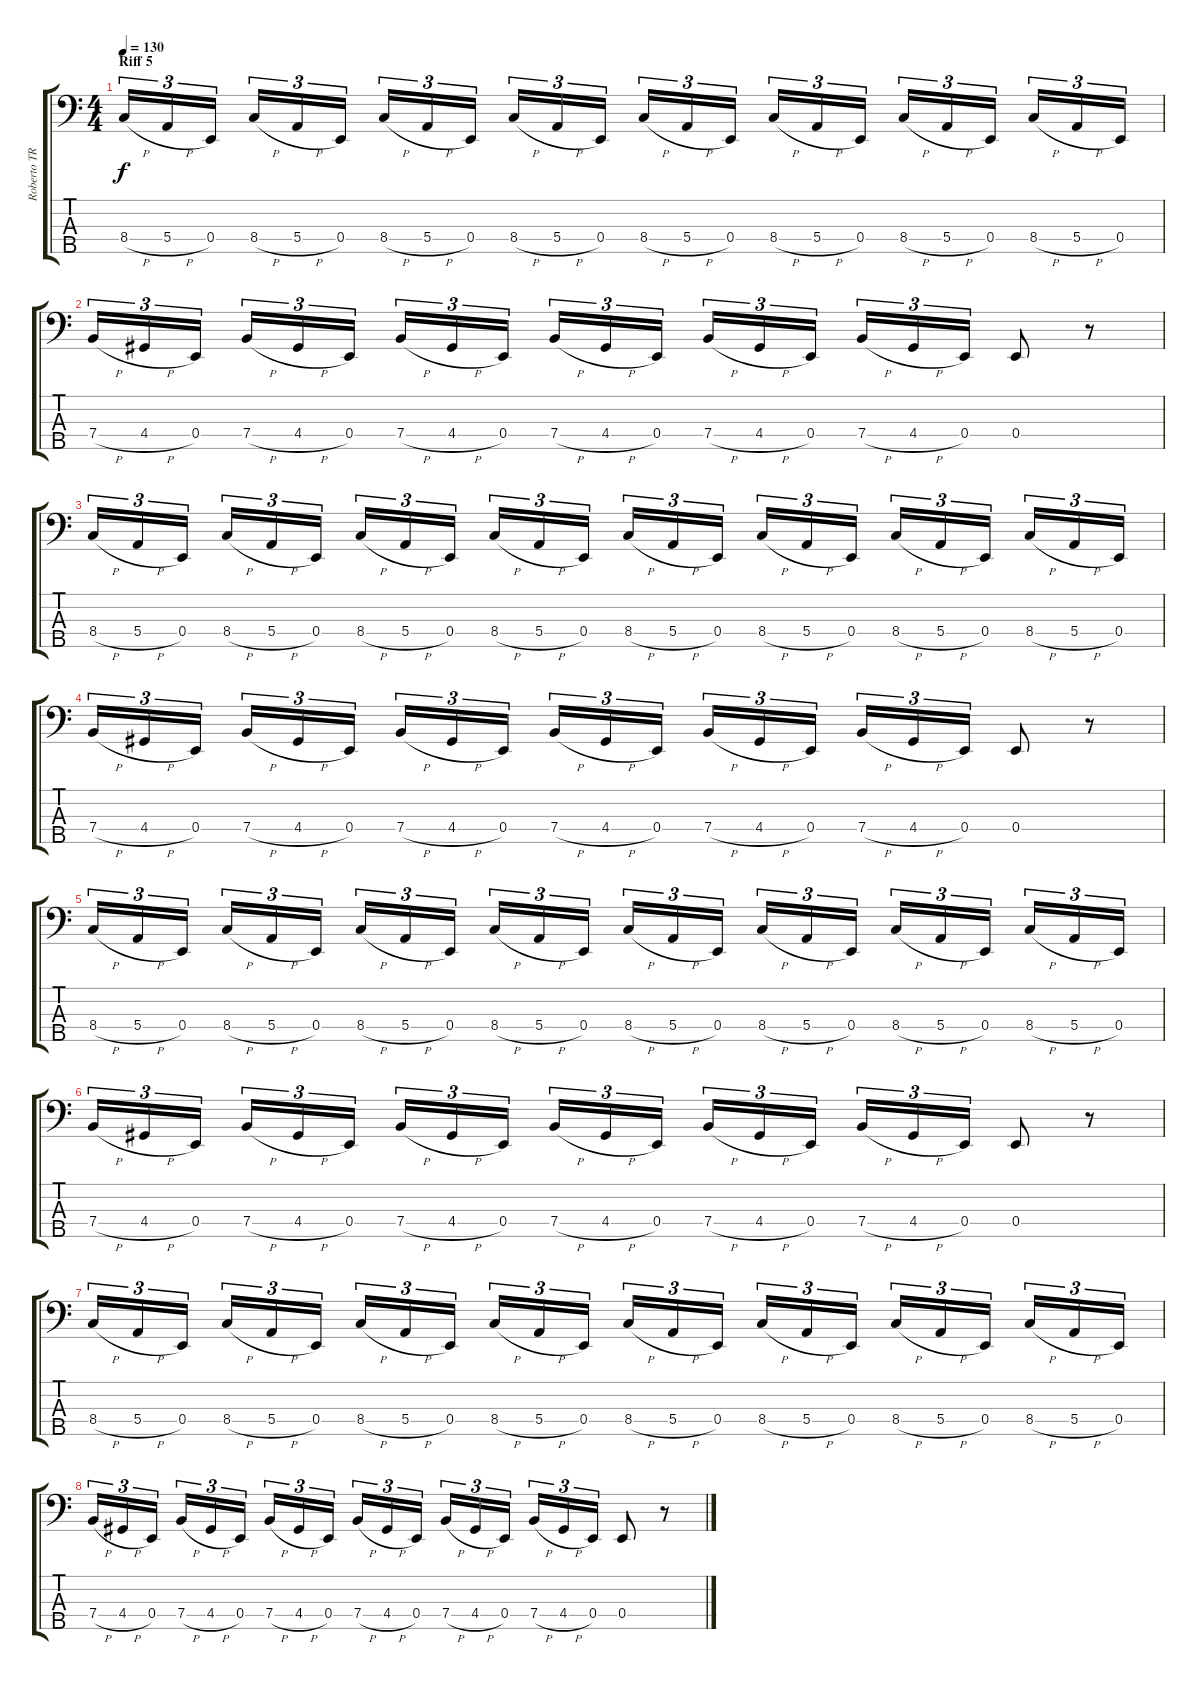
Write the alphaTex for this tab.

\track ("Roberto TRUJILLO" "Roberto TR") {instrument electricbassfinger}
\staff {score tabs}
\tuning (G2 D2 A1 E1 B0) {hide}
\ts (4 4)
\section ("" "Riff 5")
\tempo 130
\clef f4
\ks c
8.4{h}.16{tu (3 2) dy f} 5.4{h}.16{tu (3 2)} 0.4.16{tu (3 2) beam splitsecondary} 8.4{h}.16{tu (3 2)} 5.4{h}.16{tu (3 2)} 0.4.16{tu (3 2)} 8.4{h}.16{tu (3 2)} 5.4{h}.16{tu (3 2)} 0.4.16{tu (3 2) beam splitsecondary} 8.4{h}.16{tu (3 2)} 5.4{h}.16{tu (3 2)} 0.4.16{tu (3 2)} 8.4{h}.16{tu (3 2)} 5.4{h}.16{tu (3 2)} 0.4.16{tu (3 2) beam splitsecondary} 8.4{h}.16{tu (3 2)} 5.4{h}.16{tu (3 2)} 0.4.16{tu (3 2)} 8.4{h}.16{tu (3 2)} 5.4{h}.16{tu (3 2)} 0.4.16{tu (3 2) beam splitsecondary} 8.4{h}.16{tu (3 2)} 5.4{h}.16{tu (3 2)} 0.4.16{tu (3 2)} |
7.4{h}.16{tu (3 2)} 4.4{h}.16{tu (3 2)} 0.4.16{tu (3 2) beam splitsecondary} 7.4{h}.16{tu (3 2)} 4.4{h}.16{tu (3 2)} 0.4.16{tu (3 2)} 7.4{h}.16{tu (3 2)} 4.4{h}.16{tu (3 2)} 0.4.16{tu (3 2) beam splitsecondary} 7.4{h}.16{tu (3 2)} 4.4{h}.16{tu (3 2)} 0.4.16{tu (3 2)} 7.4{h}.16{tu (3 2)} 4.4{h}.16{tu (3 2)} 0.4.16{tu (3 2) beam splitsecondary} 7.4{h}.16{tu (3 2)} 4.4{h}.16{tu (3 2)} 0.4.16{tu (3 2)} 0.4.8 r.8 |
8.4{h}.16{tu (3 2)} 5.4{h}.16{tu (3 2)} 0.4.16{tu (3 2) beam splitsecondary} 8.4{h}.16{tu (3 2)} 5.4{h}.16{tu (3 2)} 0.4.16{tu (3 2)} 8.4{h}.16{tu (3 2)} 5.4{h}.16{tu (3 2)} 0.4.16{tu (3 2) beam splitsecondary} 8.4{h}.16{tu (3 2)} 5.4{h}.16{tu (3 2)} 0.4.16{tu (3 2)} 8.4{h}.16{tu (3 2)} 5.4{h}.16{tu (3 2)} 0.4.16{tu (3 2) beam splitsecondary} 8.4{h}.16{tu (3 2)} 5.4{h}.16{tu (3 2)} 0.4.16{tu (3 2)} 8.4{h}.16{tu (3 2)} 5.4{h}.16{tu (3 2)} 0.4.16{tu (3 2) beam splitsecondary} 8.4{h}.16{tu (3 2)} 5.4{h}.16{tu (3 2)} 0.4.16{tu (3 2)} |
7.4{h}.16{tu (3 2)} 4.4{h}.16{tu (3 2)} 0.4.16{tu (3 2) beam splitsecondary} 7.4{h}.16{tu (3 2)} 4.4{h}.16{tu (3 2)} 0.4.16{tu (3 2)} 7.4{h}.16{tu (3 2)} 4.4{h}.16{tu (3 2)} 0.4.16{tu (3 2) beam splitsecondary} 7.4{h}.16{tu (3 2)} 4.4{h}.16{tu (3 2)} 0.4.16{tu (3 2)} 7.4{h}.16{tu (3 2)} 4.4{h}.16{tu (3 2)} 0.4.16{tu (3 2) beam splitsecondary} 7.4{h}.16{tu (3 2)} 4.4{h}.16{tu (3 2)} 0.4.16{tu (3 2)} 0.4.8 r.8 |
8.4{h}.16{tu (3 2)} 5.4{h}.16{tu (3 2)} 0.4.16{tu (3 2) beam splitsecondary} 8.4{h}.16{tu (3 2)} 5.4{h}.16{tu (3 2)} 0.4.16{tu (3 2)} 8.4{h}.16{tu (3 2)} 5.4{h}.16{tu (3 2)} 0.4.16{tu (3 2) beam splitsecondary} 8.4{h}.16{tu (3 2)} 5.4{h}.16{tu (3 2)} 0.4.16{tu (3 2)} 8.4{h}.16{tu (3 2)} 5.4{h}.16{tu (3 2)} 0.4.16{tu (3 2) beam splitsecondary} 8.4{h}.16{tu (3 2)} 5.4{h}.16{tu (3 2)} 0.4.16{tu (3 2)} 8.4{h}.16{tu (3 2)} 5.4{h}.16{tu (3 2)} 0.4.16{tu (3 2) beam splitsecondary} 8.4{h}.16{tu (3 2)} 5.4{h}.16{tu (3 2)} 0.4.16{tu (3 2)} |
7.4{h}.16{tu (3 2)} 4.4{h}.16{tu (3 2)} 0.4.16{tu (3 2) beam splitsecondary} 7.4{h}.16{tu (3 2)} 4.4{h}.16{tu (3 2)} 0.4.16{tu (3 2)} 7.4{h}.16{tu (3 2)} 4.4{h}.16{tu (3 2)} 0.4.16{tu (3 2) beam splitsecondary} 7.4{h}.16{tu (3 2)} 4.4{h}.16{tu (3 2)} 0.4.16{tu (3 2)} 7.4{h}.16{tu (3 2)} 4.4{h}.16{tu (3 2)} 0.4.16{tu (3 2) beam splitsecondary} 7.4{h}.16{tu (3 2)} 4.4{h}.16{tu (3 2)} 0.4.16{tu (3 2)} 0.4.8 r.8 |
8.4{h}.16{tu (3 2)} 5.4{h}.16{tu (3 2)} 0.4.16{tu (3 2) beam splitsecondary} 8.4{h}.16{tu (3 2)} 5.4{h}.16{tu (3 2)} 0.4.16{tu (3 2)} 8.4{h}.16{tu (3 2)} 5.4{h}.16{tu (3 2)} 0.4.16{tu (3 2) beam splitsecondary} 8.4{h}.16{tu (3 2)} 5.4{h}.16{tu (3 2)} 0.4.16{tu (3 2)} 8.4{h}.16{tu (3 2)} 5.4{h}.16{tu (3 2)} 0.4.16{tu (3 2) beam splitsecondary} 8.4{h}.16{tu (3 2)} 5.4{h}.16{tu (3 2)} 0.4.16{tu (3 2)} 8.4{h}.16{tu (3 2)} 5.4{h}.16{tu (3 2)} 0.4.16{tu (3 2) beam splitsecondary} 8.4{h}.16{tu (3 2)} 5.4{h}.16{tu (3 2)} 0.4.16{tu (3 2)} |
7.4{h}.16{tu (3 2)} 4.4{h}.16{tu (3 2)} 0.4.16{tu (3 2) beam splitsecondary} 7.4{h}.16{tu (3 2)} 4.4{h}.16{tu (3 2)} 0.4.16{tu (3 2)} 7.4{h}.16{tu (3 2)} 4.4{h}.16{tu (3 2)} 0.4.16{tu (3 2) beam splitsecondary} 7.4{h}.16{tu (3 2)} 4.4{h}.16{tu (3 2)} 0.4.16{tu (3 2)} 7.4{h}.16{tu (3 2)} 4.4{h}.16{tu (3 2)} 0.4.16{tu (3 2) beam splitsecondary} 7.4{h}.16{tu (3 2)} 4.4{h}.16{tu (3 2)} 0.4.16{tu (3 2)} 0.4.8 r.8
